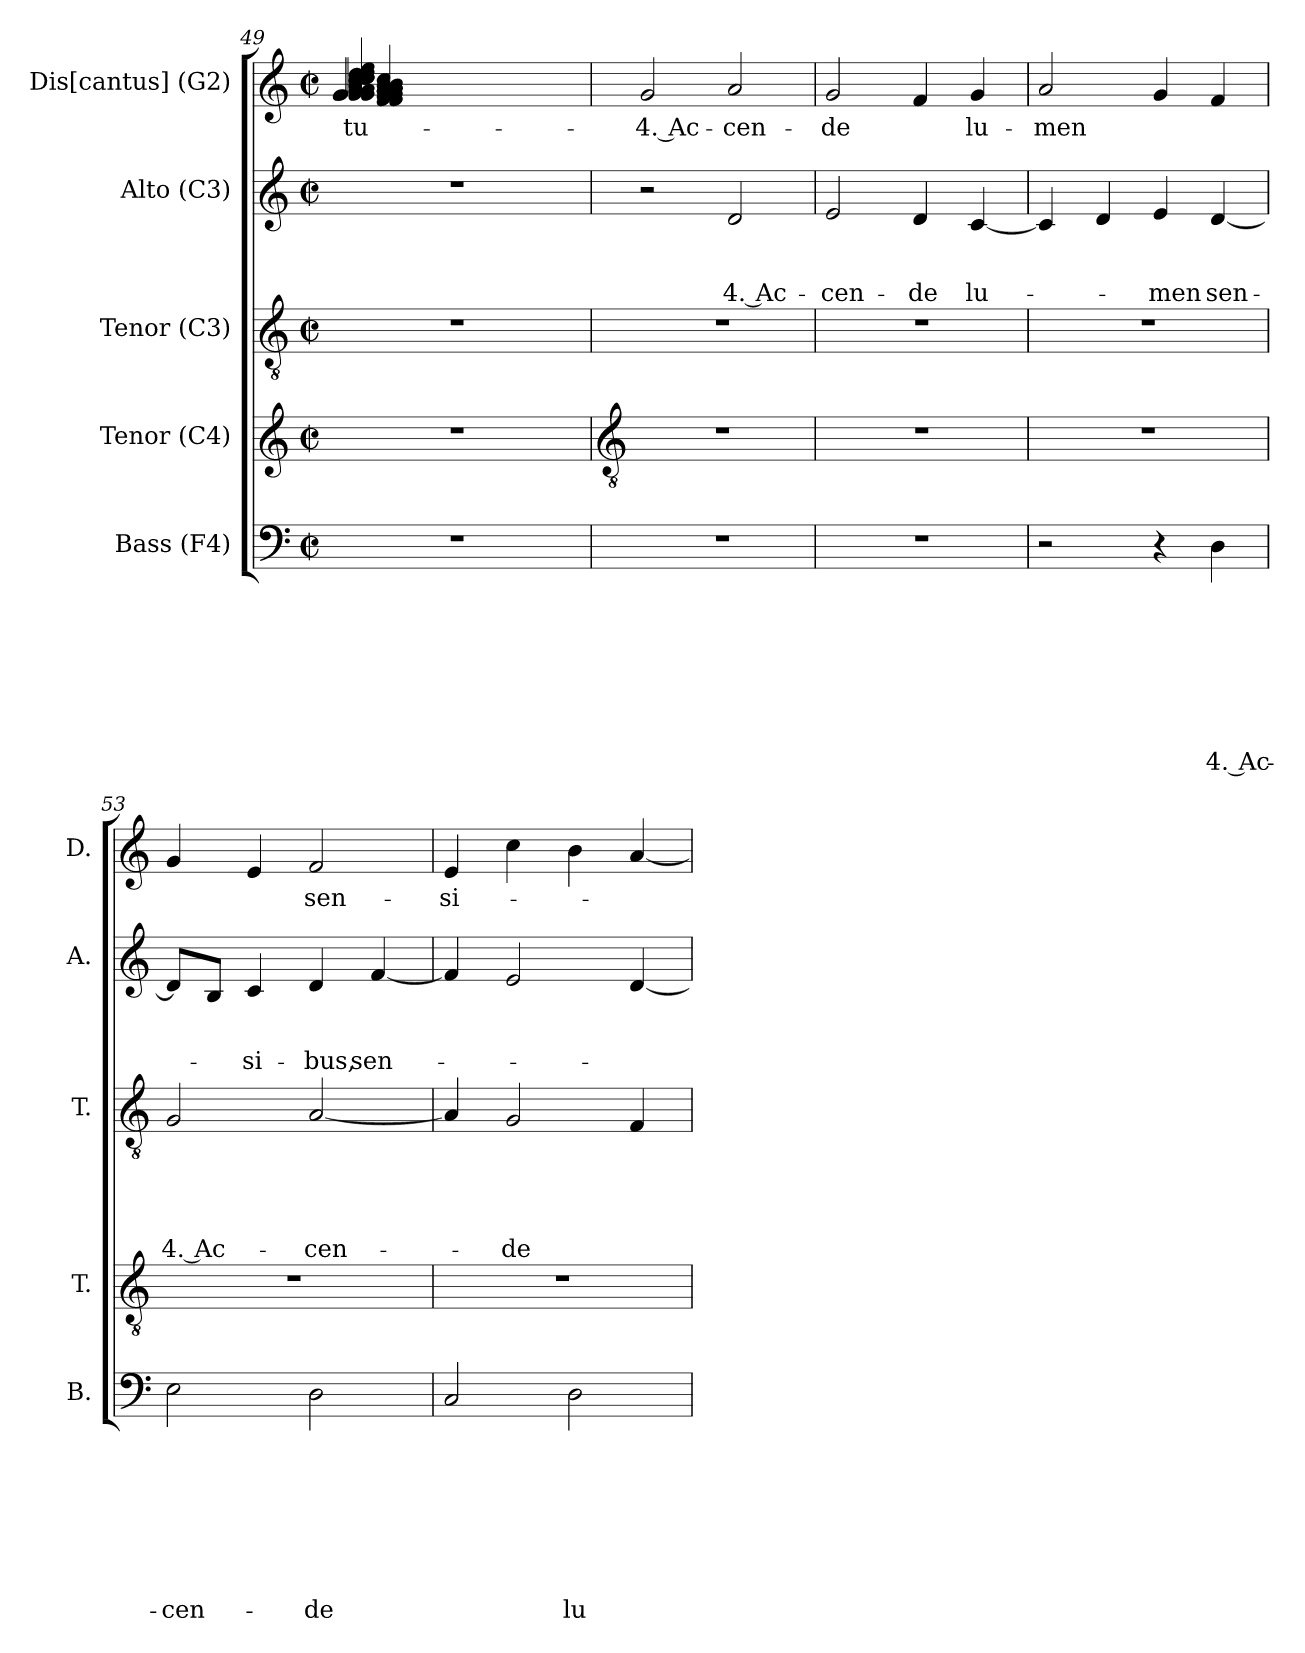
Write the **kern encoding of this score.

**kern	**text	**text	**text	**text	**text	**text	**text	**text	**kern	**kern	**text	**text	**text	**text	**text	**kern	**text	**text	**text	**kern	**text
*part5	*part5	*part5	*part5	*part5	*part5	*part5	*part5	*part5	*part4	*part3	*part3	*part3	*part3	*part3	*part3	*part2	*part2	*part2	*part2	*part1	*part1
*staff5	*staff5	*staff5	*staff5	*staff5	*staff5	*staff5	*staff5	*staff5	*staff4	*staff3	*staff3	*staff3	*staff3	*staff3	*staff3	*staff2	*staff2	*staff2	*staff2	*staff1	*staff1
*I"Bass (F4)	*	*	*	*	*	*	*	*	*I"Tenor (C4)	*I"Tenor (C3)	*	*	*	*	*	*I"Alto (C3)	*	*	*	*I"Dis[cantus] (G2)	*
*I'B.	*	*	*	*	*	*	*	*	*I'T.	*I'T.	*	*	*	*	*	*I'A.	*	*	*	*I'D.	*
!!LO:LB:g=z
*clefF4	*	*	*	*	*	*	*	*	*clefG2	*clefGv2	*	*	*	*	*	*clefG2	*	*	*	*clefG2	*
*k[]	*	*	*	*	*	*	*	*	*k[]	*k[]	*	*	*	*	*	*k[]	*	*	*	*k[]	*
*C:	*	*	*	*	*	*	*	*	*C:	*C:	*	*	*	*	*	*C:	*	*	*	*C:	*
*M2/2	*	*	*	*	*	*	*	*	*M2/2	*M2/2	*	*	*	*	*	*M2/2	*	*	*	*M2/2	*
*met(c|)	*	*	*	*	*	*	*	*	*met(c|)	*met(c|)	*	*	*	*	*	*met(c|)	*	*	*	*met(c|)	*
=49	=49	=49	=49	=49	=49	=49	=49	=49	=49	=49	=49	=49	=49	=49	=49	=49	=49	=49	=49	=49	=49
!	!	!	!	!	!	!	!	!	!	!	!	!	!	!	!	!	!	!	!	!	!LO:LY:b
*	*	*	*	*	*	*	*	*	*	*	*	*	*	*	*	*	*	*	*	*^	*
*	*	*	*	*	*	*	*	*	*	*	*	*	*	*	*	*	*	*	*	*	*^	*
!	!	!	!	!	!	!	!	!	!	!	!	!	!	!	!	!	!	!	!	!	!	!	!LO:LY:b
*	*	*	*	*	*	*	*	*	*	*	*	*	*	*	*	*	*	*	*	*	*	*^	*
!	!	!	!	!	!	!	!	!	!	!	!	!	!	!	!	!	!	!	!	!	!	!	!	!LO:LY:b
1r	.	.	.	.	.	.	.	.	1r	1r	.	.	.	.	.	1r	.	.	.	((<4g/ 4g/ 4a/ 4a/ 4b/ 4cc/ 4cc/ 4cc/ 4cc/ 4dd/ 4dd/ 4ee/	4g/)	4.g/	(<((<4f/ 4f/ 4g/ 4g/ 4a/ 4a/ 4a/ 4a/ 4b/ 4b/ 4cc/	-tu-
.	.	.	.	.	.	.	.	.	.	.	.	.	.	.	.	.	.	.	.	2ryy	2ryy	.	2ryy	.
.	.	.	.	.	.	.	.	.	.	.	.	.	.	.	.	.	.	.	.	.	.	2ryy	.	.
.	.	.	.	.	.	.	.	.	.	.	.	.	.	.	.	.	.	.	.	8ryy	8ryy	.	8ryy	.
.	.	.	.	.	.	.	.	.	.	.	.	.	.	.	.	.	.	.	.	8ryy	8ryy	8ryy	8ryy	.
*	*	*	*	*	*	*	*	*	*	*	*	*	*	*	*	*	*	*	*	*v	*v	*v	*v	*
!!LO:LB:g=z
=50	=50	=50	=50	=50	=50	=50	=50	=50	=50	=50	=50	=50	=50	=50	=50	=50	=50	=50	=50	=50	=50
*	*	*	*	*	*	*	*	*	*clefGv2	*	*	*	*	*	*	*	*	*	*	*	*
*	*	*	*	*	*	*	*	*	*	*	*	*	*	*	*	*	*	*	*	*^	*
*	*	*	*	*	*	*	*	*	*	*	*	*	*	*	*	*	*	*	*	*	*^	*
*	*	*	*	*	*	*	*	*	*	*	*	*	*	*	*	*	*	*	*	*	*	*^	*
!	!	!	!	!	!	!	!	!	!	!	!	!	!	!	!	!	!	!	!	!	!	!	!	!LO:LY:b:rj
*	*	*	*	*	*	*	*	*	*	*	*	*	*	*	*	*	*	*	*	*v	*v	*v	*v	*
1r	.	.	.	.	.	.	.	.	1r	1r	.	.	.	.	.	2r	.	.	.	2g/	4. Ac-
!	!	!	!	!	!	!	!	!	!	!	!	!	!	!	!	!	!	!	!LO:LY:b:rj	!	!LO:LY:b
.	.	.	.	.	.	.	.	.	.	.	.	.	.	.	.	2d/	.	.	4. Ac-	2a/	-cen-
=51	=51	=51	=51	=51	=51	=51	=51	=51	=51	=51	=51	=51	=51	=51	=51	=51	=51	=51	=51	=51	=51
!	!	!	!	!	!	!	!	!	!	!	!	!	!	!	!	!	!	!	!LO:LY:b	!	!LO:LY:b
1r	.	.	.	.	.	.	.	.	1r	1r	.	.	.	.	.	2e/	.	.	-cen-	2g/	-de
!	!	!	!	!	!	!	!	!	!	!	!	!	!	!	!	!	!	!	!LO:LY:b	!	!
.	.	.	.	.	.	.	.	.	.	.	.	.	.	.	.	4d/	.	.	-de	4f/	.
!	!	!	!	!	!	!	!	!	!	!	!	!	!	!	!	!	!	!	!LO:LY:b	!	!LO:LY:b
.	.	.	.	.	.	.	.	.	.	.	.	.	.	.	.	[<4c/	.	.	lu-	4g/	lu-
=52	=52	=52	=52	=52	=52	=52	=52	=52	=52	=52	=52	=52	=52	=52	=52	=52	=52	=52	=52	=52	=52
!	!	!	!	!	!	!	!	!	!	!	!	!	!	!	!	!	!	!	!	!	!LO:LY:b
2r	.	.	.	.	.	.	.	.	1r	1r	.	.	.	.	.	4c/]	.	.	.	2a/	-men
.	.	.	.	.	.	.	.	.	.	.	.	.	.	.	.	4d/	.	.	.	.	.
!	!	!	!	!	!	!	!	!	!	!	!	!	!	!	!	!	!	!	!LO:LY:b	!	!
4r	.	.	.	.	.	.	.	.	.	.	.	.	.	.	.	4e/	.	.	-men	4g/	.
!	!	!	!	!	!	!	!	!LO:LY:b:rj	!	!	!	!	!	!	!	!	!	!	!LO:LY:b	!	!
4D\	.	.	.	.	.	.	.	4. Ac-	.	.	.	.	.	.	.	[<4d/	.	.	sen-	4f/	.
=53	=53	=53	=53	=53	=53	=53	=53	=53	=53	=53	=53	=53	=53	=53	=53	=53	=53	=53	=53	=53	=53
!	!	!	!	!	!	!	!	!LO:LY:b	!	!	!	!	!	!	!LO:LY:b:rj	!	!	!	!	!	!
2E\	.	.	.	.	.	.	.	-cen-	1r	2G/	.	.	.	.	4. Ac-	8d/L]	.	.	.	4g/	.
.	.	.	.	.	.	.	.	.	.	.	.	.	.	.	.	8B/J	.	.	.	.	.
!	!	!	!	!	!	!	!	!	!	!	!	!	!	!	!	!	!	!	!LO:LY:b	!	!
.	.	.	.	.	.	.	.	.	.	.	.	.	.	.	.	4c/	.	.	-si-	4e/	.
!	!	!	!	!	!	!	!	!LO:LY:b	!	!	!	!	!	!	!LO:LY:b	!	!	!	!LO:LY:b	!	!LO:LY:b
2D\	.	.	.	.	.	.	.	-de	.	[<2A/	.	.	.	.	-cen-	4d/	.	.	-bus,	2f/	sen-
!	!	!	!	!	!	!	!	!	!	!	!	!	!	!	!	!	!	!	!LO:LY:b	!	!
.	.	.	.	.	.	.	.	.	.	.	.	.	.	.	.	[<4f/	.	.	sen-	.	.
=54	=54	=54	=54	=54	=54	=54	=54	=54	=54	=54	=54	=54	=54	=54	=54	=54	=54	=54	=54	=54	=54
!	!	!	!	!	!	!	!	!	!	!	!	!	!	!	!	!	!	!	!	!	!LO:LY:b
2C/	.	.	.	.	.	.	.	.	1r	4A/]	.	.	.	.	.	4f/]	.	.	.	4e/	-si-
!	!	!	!	!	!	!	!	!	!	!	!	!	!	!	!LO:LY:b	!	!	!	!	!	!
.	.	.	.	.	.	.	.	.	.	2G/	.	.	.	.	-de	2e/	.	.	.	4cc\	.
!	!	!	!	!	!	!	!	!LO:LY:b	!	!	!	!	!	!	!	!	!	!	!	!	!
2D\	.	.	.	.	.	.	.	lu-	.	.	.	.	.	.	.	.	.	.	.	4b\	.
.	.	.	.	.	.	.	.	.	.	4F/	.	.	.	.	.	[<4d/	.	.	.	[<4a/	.
=	=	=	=	=	=	=	=	=	=	=	=	=	=	=	=	=	=	=	=	=	=
*-	*-	*-	*-	*-	*-	*-	*-	*-	*-	*-	*-	*-	*-	*-	*-	*-	*-	*-	*-	*-	*-
